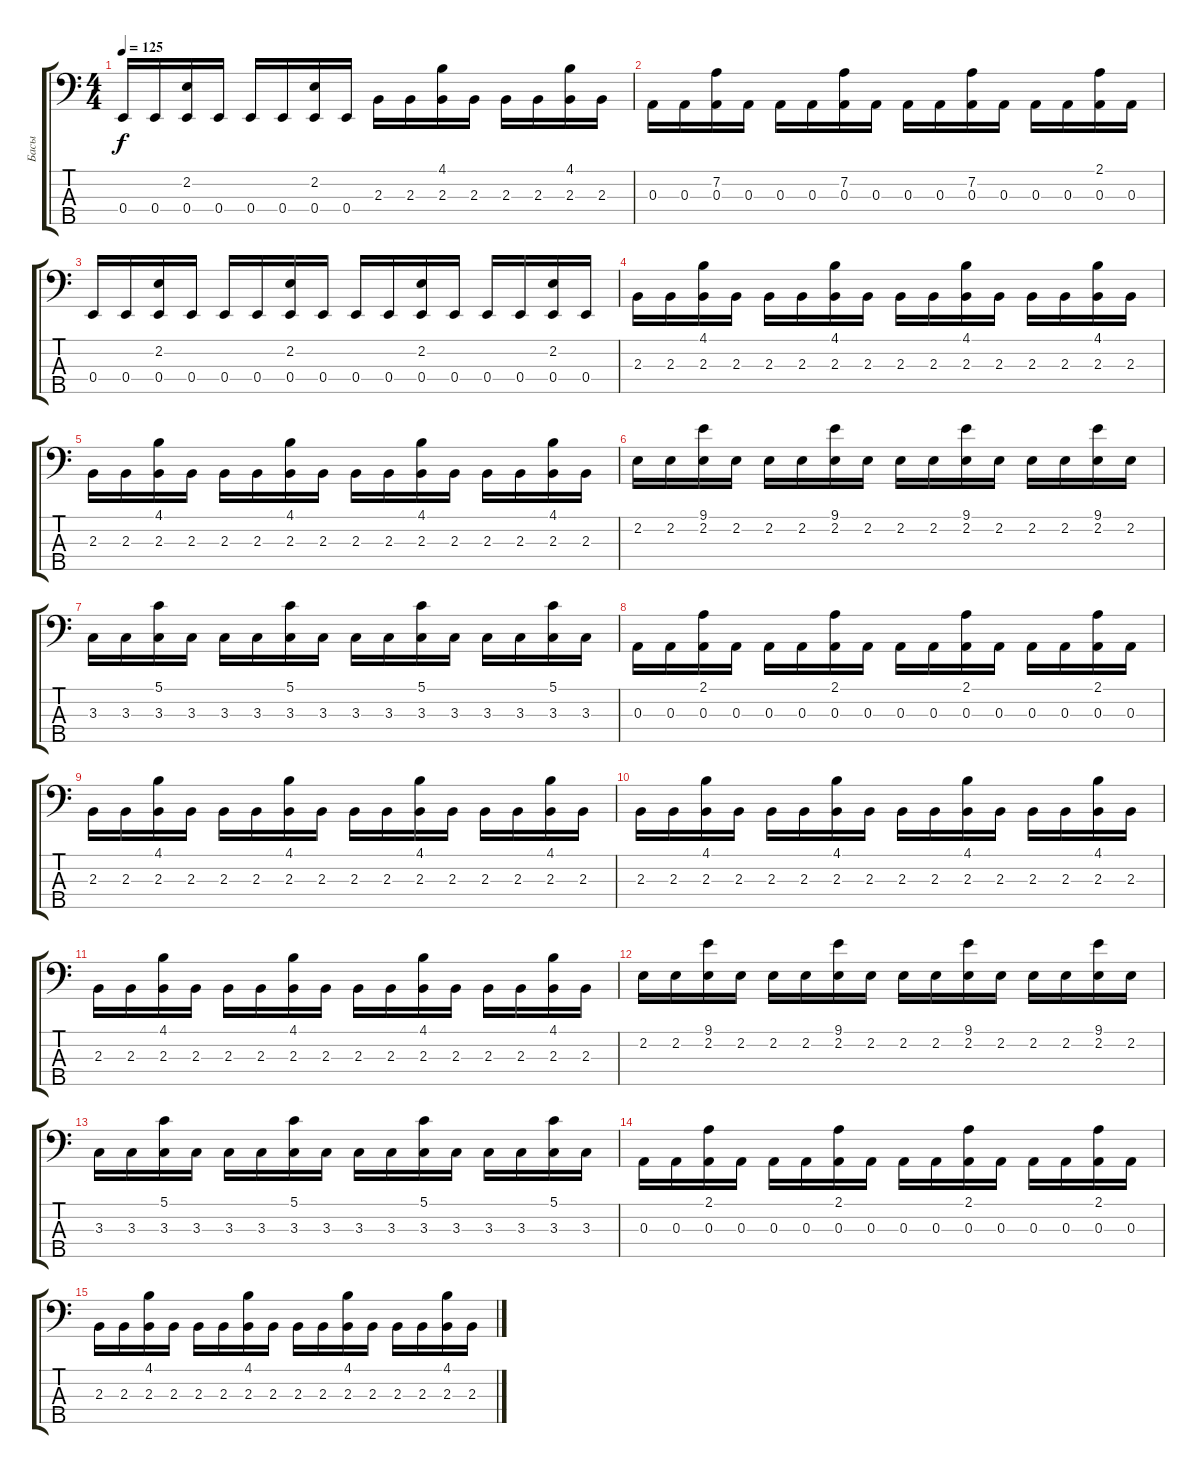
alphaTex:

\track ("Басы" "Басы") {instrument electricbassfinger}
\staff {score tabs}
\tuning (G2 D2 A1 E1 B0) {hide}
\ts (4 4)
\tempo 125
\clef f4
\ks c
0.4.16{dy f} 0.4.16 (2.2 0.4).16 0.4.16 0.4.16 0.4.16 (2.2 0.4).16 0.4.16 2.3.16 2.3.16 (4.1 2.3).16 2.3.16 2.3.16 2.3.16 (4.1 2.3).16 2.3.16 |
0.3.16 0.3.16 (7.2 0.3).16 0.3.16 0.3.16 0.3.16 (7.2 0.3).16 0.3.16 0.3.16 0.3.16 (7.2 0.3).16 0.3.16 0.3.16 0.3.16 (2.1 0.3).16 0.3.16 |
0.4.16 0.4.16 (2.2 0.4).16 0.4.16 0.4.16 0.4.16 (2.2 0.4).16 0.4.16 0.4.16 0.4.16 (2.2 0.4).16 0.4.16 0.4.16 0.4.16 (2.2 0.4).16 0.4.16 |
2.3.16 2.3.16 (4.1 2.3).16 2.3.16 2.3.16 2.3.16 (4.1 2.3).16 2.3.16 2.3.16 2.3.16 (4.1 2.3).16 2.3.16 2.3.16 2.3.16 (4.1 2.3).16 2.3.16 |
2.3.16 2.3.16 (4.1 2.3).16 2.3.16 2.3.16 2.3.16 (4.1 2.3).16 2.3.16 2.3.16 2.3.16 (4.1 2.3).16 2.3.16 2.3.16 2.3.16 (4.1 2.3).16 2.3.16 |
2.2.16 2.2.16 (9.1 2.2).16 2.2.16 2.2.16 2.2.16 (9.1 2.2).16 2.2.16 2.2.16 2.2.16 (9.1 2.2).16 2.2.16 2.2.16 2.2.16 (9.1 2.2).16 2.2.16 |
3.3.16 3.3.16 (5.1 3.3).16 3.3.16 3.3.16 3.3.16 (5.1 3.3).16 3.3.16 3.3.16 3.3.16 (5.1 3.3).16 3.3.16 3.3.16 3.3.16 (5.1 3.3).16 3.3.16 |
0.3.16 0.3.16 (2.1 0.3).16 0.3.16 0.3.16 0.3.16 (2.1 0.3).16 0.3.16 0.3.16 0.3.16 (2.1 0.3).16 0.3.16 0.3.16 0.3.16 (2.1 0.3).16 0.3.16 |
2.3.16 2.3.16 (4.1 2.3).16 2.3.16 2.3.16 2.3.16 (4.1 2.3).16 2.3.16 2.3.16 2.3.16 (4.1 2.3).16 2.3.16 2.3.16 2.3.16 (4.1 2.3).16 2.3.16 |
2.3.16 2.3.16 (4.1 2.3).16 2.3.16 2.3.16 2.3.16 (4.1 2.3).16 2.3.16 2.3.16 2.3.16 (4.1 2.3).16 2.3.16 2.3.16 2.3.16 (4.1 2.3).16 2.3.16 |
2.3.16 2.3.16 (4.1 2.3).16 2.3.16 2.3.16 2.3.16 (4.1 2.3).16 2.3.16 2.3.16 2.3.16 (4.1 2.3).16 2.3.16 2.3.16 2.3.16 (4.1 2.3).16 2.3.16 |
2.2.16 2.2.16 (9.1 2.2).16 2.2.16 2.2.16 2.2.16 (9.1 2.2).16 2.2.16 2.2.16 2.2.16 (9.1 2.2).16 2.2.16 2.2.16 2.2.16 (9.1 2.2).16 2.2.16 |
3.3.16 3.3.16 (5.1 3.3).16 3.3.16 3.3.16 3.3.16 (5.1 3.3).16 3.3.16 3.3.16 3.3.16 (5.1 3.3).16 3.3.16 3.3.16 3.3.16 (5.1 3.3).16 3.3.16 |
0.3.16 0.3.16 (2.1 0.3).16 0.3.16 0.3.16 0.3.16 (2.1 0.3).16 0.3.16 0.3.16 0.3.16 (2.1 0.3).16 0.3.16 0.3.16 0.3.16 (2.1 0.3).16 0.3.16 |
2.3.16 2.3.16 (4.1 2.3).16 2.3.16 2.3.16 2.3.16 (4.1 2.3).16 2.3.16 2.3.16 2.3.16 (4.1 2.3).16 2.3.16 2.3.16 2.3.16 (4.1 2.3).16 2.3.16
